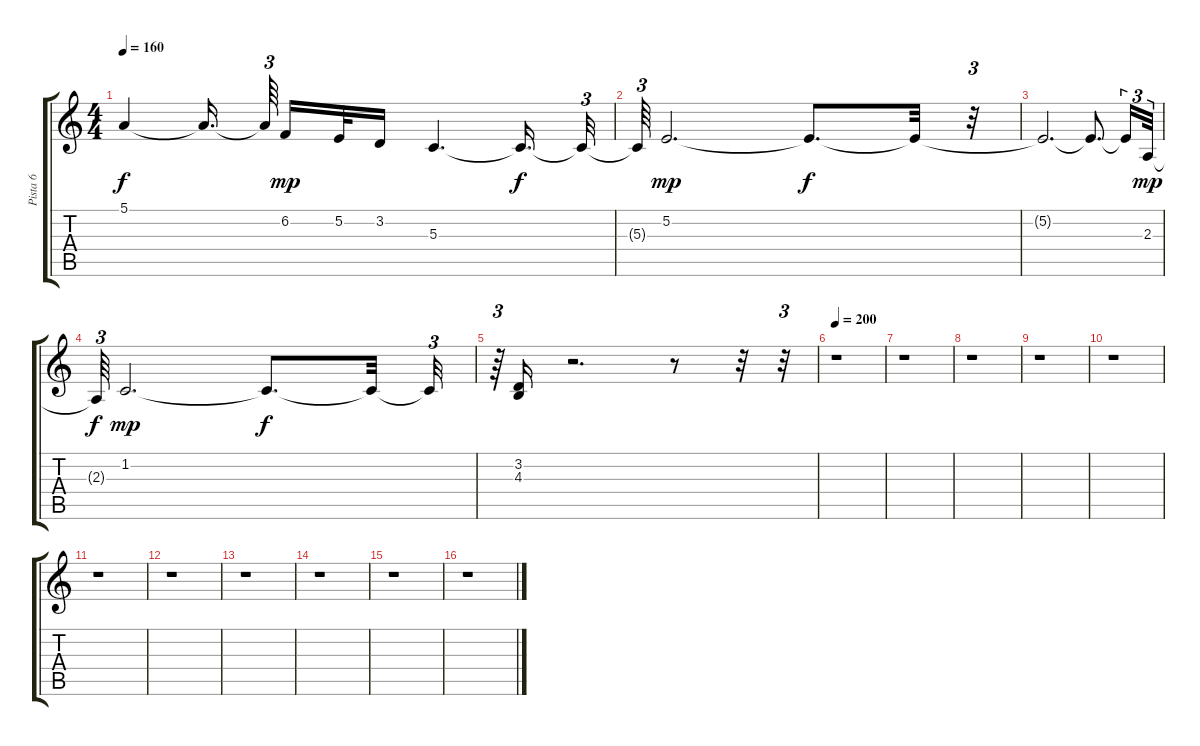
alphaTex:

\track ("Pista 6" "Pista 6") {instrument trumpet}
\staff {score tabs}
\tuning (E4 B3 G3 D3 A2 E2) {hide}
\ts (4 4)
\tempo 160
\clef g2
\ks c
5.1.4{dy f} 5.1{t}.16{d beam splitsecondary} 5.1{t}.64{tu (3 2) beam splitsecondary} 6.2.16{dy mp} 5.2.32 3.2.16 5.3.4{d} 5.3{t}.16{d dy f} 5.3{t}.32{tu (3 2)} |
5.3{t}.64{tu (3 2)} 5.2.2{d dy mp} 5.2{t}.8{d dy f} 5.2{t}.32 r.32{tu (3 2)} |
5.2{t}.2{d} 5.2{t}.8{d} 5.2{t}.16{tu (3 2)} 2.3.32{tu (3 2) dy mp} |
2.3{t}.64{tu (3 2) dy f} 1.2.2{d dy mp} 1.2{t}.8{d dy f} 1.2{t}.32 1.2{t}.32{tu (3 2)} |
r.64{tu (3 2)} (3.2 4.3).16 r.2{d} r.8 r.32 r.32{tu (3 2)} |
\tempo 200
r.1 |
r.1 |
r.1 |
r.1 |
r.1 |
r.1 |
r.1 |
r.1 |
r.1 |
r.1 |
r.1
